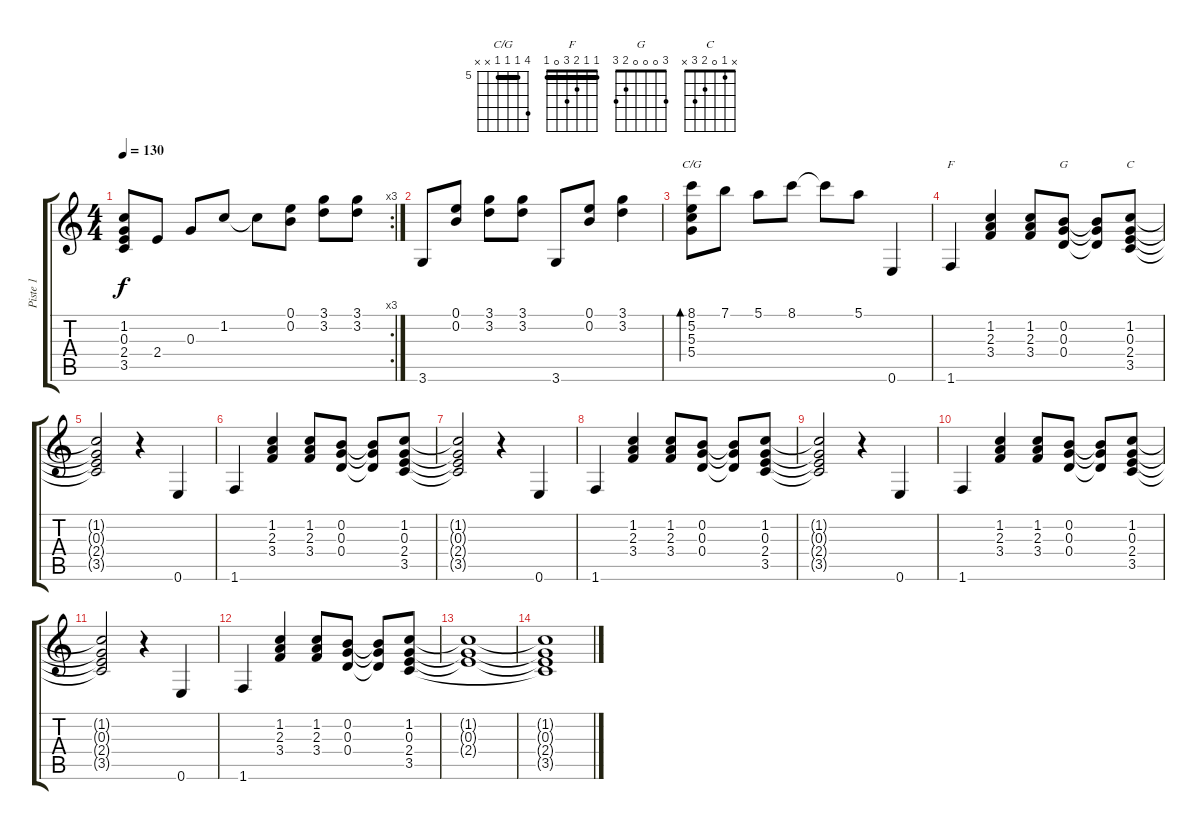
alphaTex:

\track ("Piste 1" "Piste 1") {instrument acousticguitarnylon}
\staff {score tabs}
\tuning (E4 B3 G3 D3 A2 E2) {hide}
\chord ("C/G" 8 5 5 5 x x) {firstfret 5 barre 5}
\chord ("F" 1 1 2 3 0 1) {barre 1}
\chord ("G" 3 0 0 0 2 3)
\chord ("C" x 1 0 2 3 x)
\rc 3
\ts (4 4)
\tempo 130
\clef g2
\ks c
(1.2{t} 0.3{t} 2.4{t} 3.5{t}).8{dy f} 2.4.8 0.3.8 1.2.8 1.2{t}.8 (0.1 0.2).8 (3.1 3.2).8 (3.1 3.2).8 |
3.6.8 (0.1 0.2).8 (3.1 3.2).8 (3.1 3.2).8 3.6.8 (0.1 0.2).8 (3.1 3.2).4 |
(8.1 5.2 5.3 5.4).8{bd 480 ch "C/G"} 7.1.8 5.1.8 8.1.8 8.1{t}.8 5.1.8 0.6.4 |
1.6.4{ch "F"} (1.2 2.3 3.4).4 (1.2 2.3 3.4).8 (0.2 0.3 0.4).8{ch "G"} (0.2{t} 0.3{t} 0.4{t}).8 (1.2 0.3 2.4 3.5).8{ch "C"} |
(1.2{t} 0.3{t} 2.4{t} 3.5{t}).2 r.4 0.6.4 |
1.6.4 (1.2 2.3 3.4).4 (1.2 2.3 3.4).8 (0.2 0.3 0.4).8 (0.2{t} 0.3{t} 0.4{t}).8 (1.2 0.3 2.4 3.5).8 |
(1.2{t} 0.3{t} 2.4{t} 3.5{t}).2 r.4 0.6.4 |
1.6.4 (1.2 2.3 3.4).4 (1.2 2.3 3.4).8 (0.2 0.3 0.4).8 (0.2{t} 0.3{t} 0.4{t}).8 (1.2 0.3 2.4 3.5).8 |
(1.2{t} 0.3{t} 2.4{t} 3.5{t}).2 r.4 0.6.4 |
1.6.4 (1.2 2.3 3.4).4 (1.2 2.3 3.4).8 (0.2 0.3 0.4).8 (0.2{t} 0.3{t} 0.4{t}).8 (1.2 0.3 2.4 3.5).8 |
(1.2{t} 0.3{t} 2.4{t} 3.5{t}).2 r.4 0.6.4 |
1.6.4 (1.2 2.3 3.4).4 (1.2 2.3 3.4).8 (0.2 0.3 0.4).8 (0.2{t} 0.3{t} 0.4{t}).8 (1.2 0.3 2.4 3.5).8 |
(1.2{t} 0.3{t} 2.4{t}).1 |
(1.2{t} 0.3{t} 2.4{t} 3.5{t}).1
